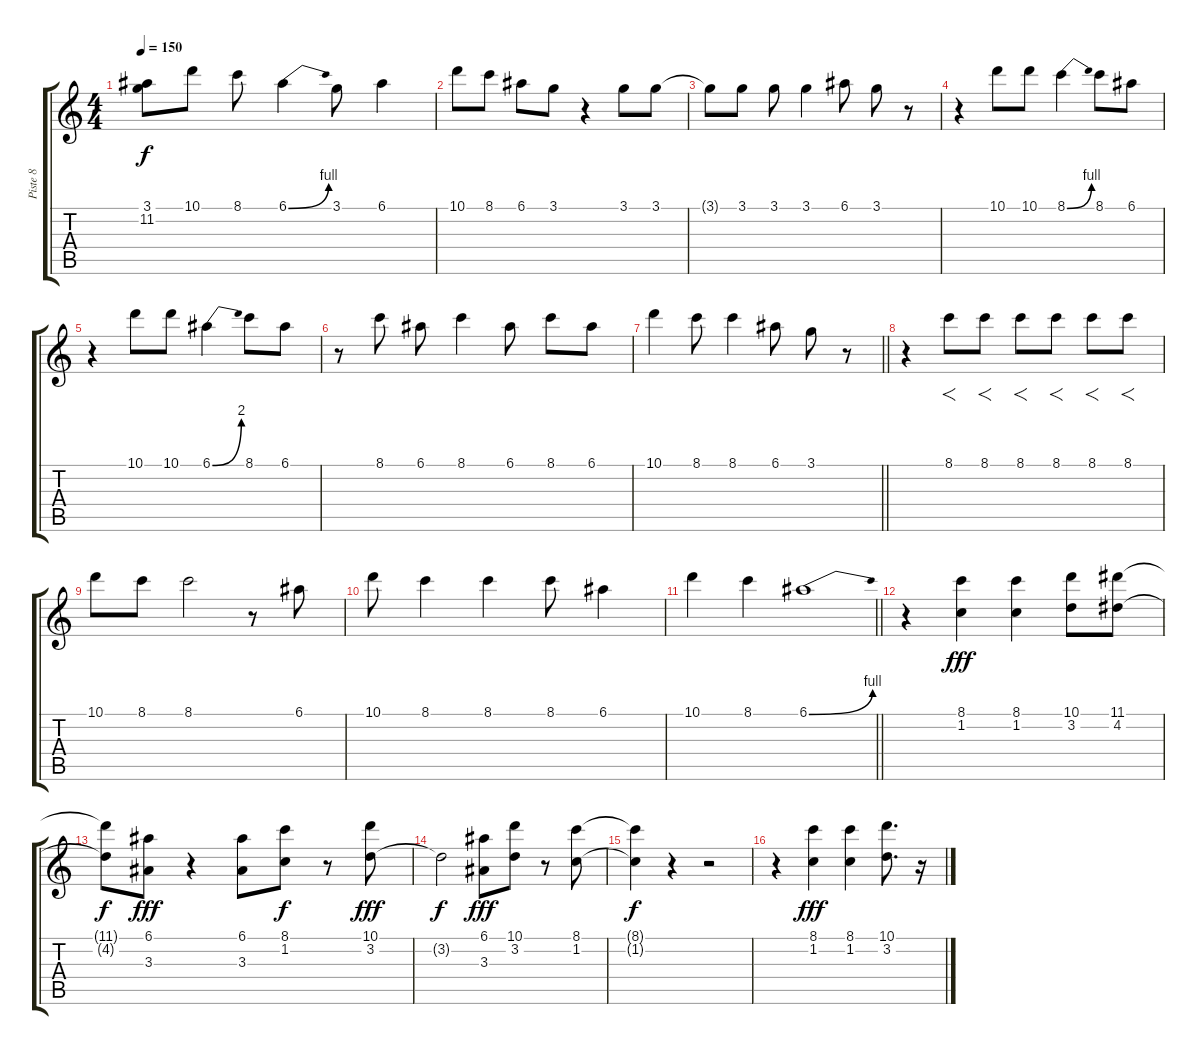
\track ("Piste 8" "Piste 8") {instrument overdrivenguitar}
\staff {score tabs}
\tuning (E4 B3 G3 D3 A2 E2) {hide}
\ts (4 4)
\tempo 150
\clef g2
\ks c
(3.1 11.2).8{dy f} 10.1.8 8.1.8 6.1{be (bend 0 0 60 4)}.4 3.1.8 6.1.4 |
10.1.8 8.1.8 6.1.8 3.1.8 r.4 3.1.8 3.1.8 |
3.1{t}.8 3.1.8 3.1.8 3.1.4 6.1.8 3.1.8 r.8 |
r.4 10.1.8 10.1.8 8.1{be (bend 0 0 60 4)}.4 8.1.8 6.1.8 |
r.4 10.1.8 10.1.8 6.1{be (bend 0 0 60 8)}.4 8.1.8 6.1.8 |
r.8 8.1.8 6.1.8 8.1.4 6.1.8 8.1.8 6.1.8 |
\barLineRight lightlight
10.1.4 8.1.8 8.1.4 6.1.8 3.1.8 r.8 |
r.4 8.1.8{f} 8.1.8{f} 8.1.8{f} 8.1.8{f} 8.1.8{f} 8.1.8{f} |
10.1.8 8.1.8 8.1.2 r.8 6.1.8 |
10.1.8 8.1.4 8.1.4 8.1.8 6.1.4 |
\barLineRight lightlight
10.1.4 8.1.4 6.1{be (bend 0 0 60 4)}.1 |
r.4 (8.1 1.2).4{dy fff} (8.1 1.2).4 (10.1 3.2).8 (11.1 4.2).8 |
(11.1{t} 4.2{t}).8{dy f} (6.1 3.3).8{dy fff} r.4 (6.1 3.3).8 (8.1 1.2).8{dy f} r.8 (10.1 3.2).8{dy fff} |
3.2{t}.2{dy f} (6.1 3.3).8{dy fff} (10.1 3.2).8 r.8 (8.1 1.2).8 |
(8.1{t} 1.2{t}).4{dy f} r.4 r.2 |
r.4 (8.1 1.2).4{dy fff} (8.1 1.2).4 (10.1 3.2).8{d} r.16
